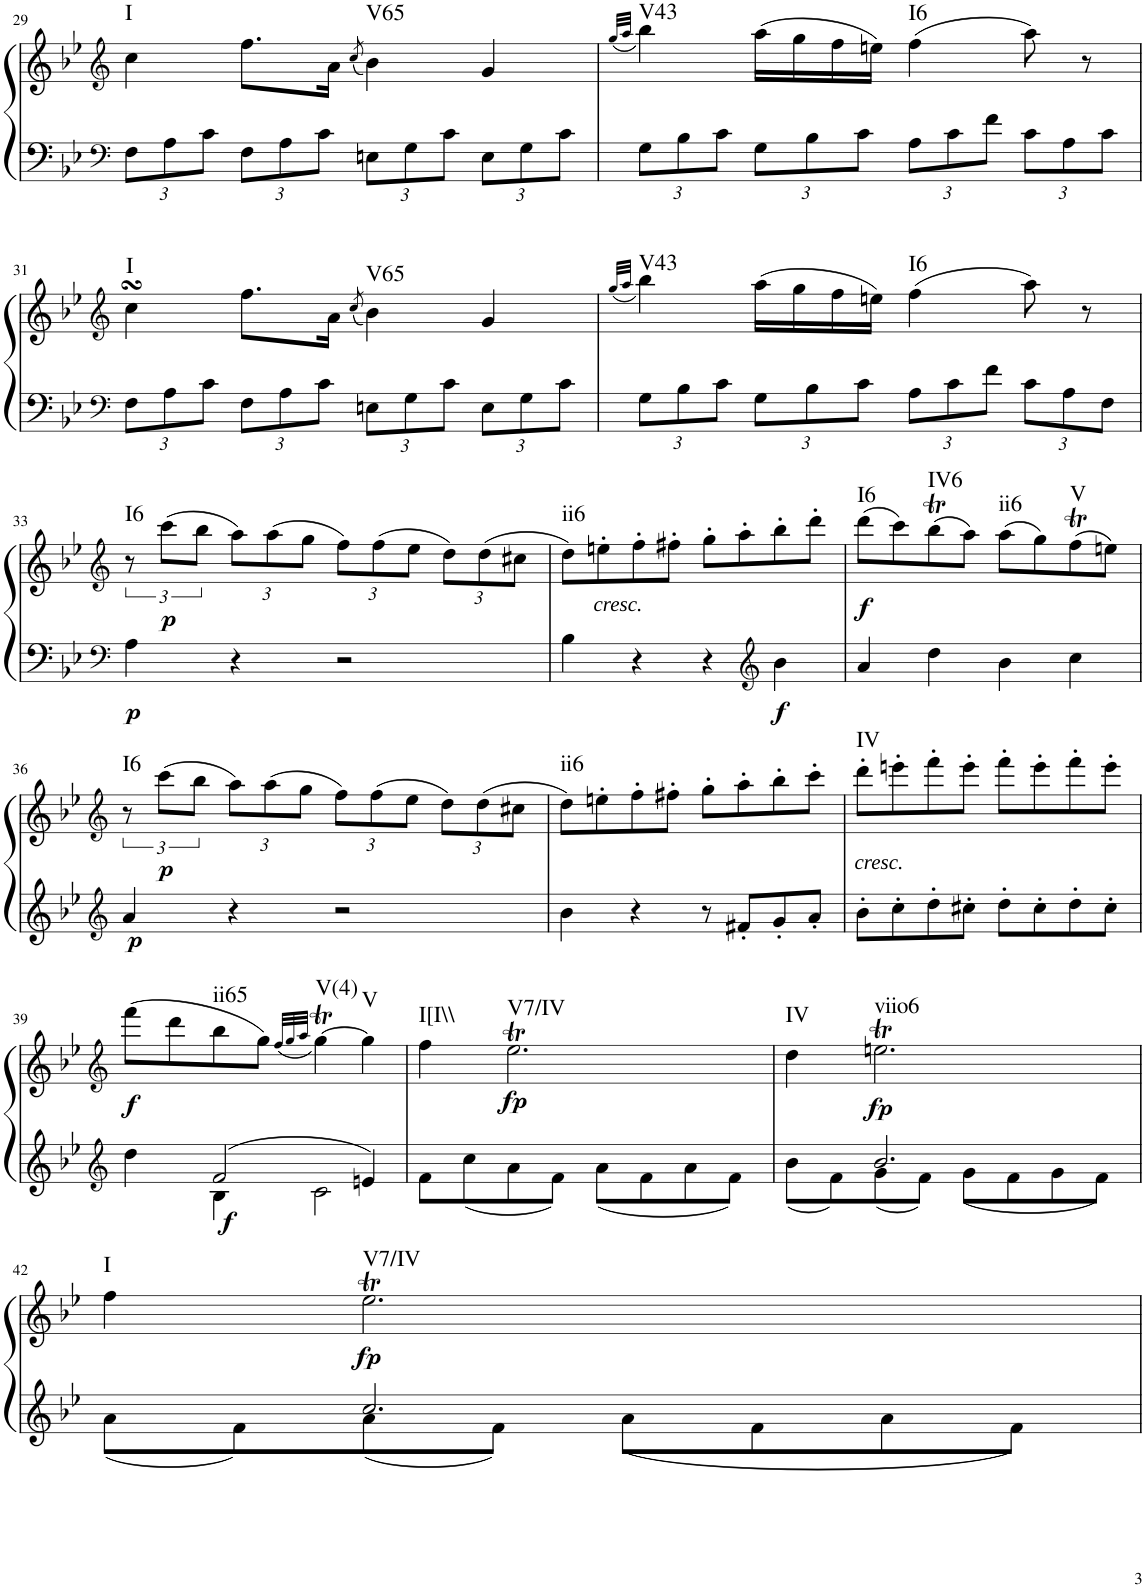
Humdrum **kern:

**kern	**kern	**dynam	**harte
*part1	*part1	*part1	*part1
*staff2	*staff1	*staff1/2	*
*I"Klavier linke Hand	*	*	*
!!LO:PB:g=z
*clefF4	*clefG2	*	*
*k[b-e-]	*k[b-e-]	*	*
*M2/2	*M2/2	*	*
*Xbrackettup	*	*	*
=29	=29	=29	=29
!	!	!	!LO:H:kt=I
12F\L	4cc\	.	N
12A\	.	.	.
12c\J	.	.	.
12F\L	8.ff\L	.	.
12A\	.	.	.
12c\J	.	.	.
.	16a\Jk	.	.
.	(8qcc/	.	.
!	!	!	!LO:H:kt=V65
12En\L	4b-\)	.	N
12G\	.	.	.
12c\J	.	.	.
12E\L	4g/	.	.
12G\	.	.	.
12c\J	.	.	.
=30	=30	=30	=30
.	(32qgg/LLL	.	.
.	32qaa/JJJ	.	.
!	!	!	!LO:H:kt=V43
12G\L	4bb-\)	.	N
12B-\	.	.	.
12c\J	.	.	.
12G\L	(16aa\LL	.	.
.	16gg\	.	.
12B-\	.	.	.
.	16ff\	.	.
12c\J	.	.	.
.	16een\JJ)	.	.
!	!	!	!LO:H:kt=I6
12A\L	(4ff\	.	N
12c\	.	.	.
12f\J	.	.	.
12c\L	8aa\)	.	.
12A\	.	.	.
.	8r	.	.
12c\J	.	.	.
!!LO:LB:g=z
=31	=31	=31	=31
*clefF4	*clefG2	*	*
!	!	!	!LO:H:kt=I
12F\L	4ccsSSS\	.	N
12A\	.	.	.
12c\J	.	.	.
12F\L	8.ff\L	.	.
12A\	.	.	.
12c\J	.	.	.
.	16a\Jk	.	.
.	(8qcc/	.	.
!	!	!	!LO:H:kt=V65
12En\L	4b-\)	.	N
12G\	.	.	.
12c\J	.	.	.
12E\L	4g/	.	.
12G\	.	.	.
12c\J	.	.	.
=32	=32	=32	=32
.	(32qgg/LLL	.	.
.	32qaa/JJJ	.	.
!	!	!	!LO:H:kt=V43
12G\L	4bb-\)	.	N
12B-\	.	.	.
12c\J	.	.	.
12G\L	(16aa\LL	.	.
.	16gg\	.	.
12B-\	.	.	.
.	16ff\	.	.
12c\J	.	.	.
.	16een\JJ)	.	.
!	!	!	!LO:H:kt=I6
12A\L	(4ff\	.	N
12c\	.	.	.
12f\J	.	.	.
12c\L	8aa\)	.	.
12A\	.	.	.
.	8r	.	.
12F\J	.	.	.
!!LO:LB:g=z
=33	=33	=33	=33
*clefF4	*clefG2	*	*
!	!	!LO:DY:b=2	!LO:H:kt=I6
4A\	12r	p	N
!	!	!LO:DY:b	!
.	(12ccc\L	p	.
.	12bb-\J	.	.
*	*Xbrackettup	*	*
4r	12aa\L)	.	.
.	(12aa\	.	.
.	12gg\J	.	.
2r	12ff\L)	.	.
.	(12ff\	.	.
.	12ee-\J	.	.
.	12dd\L)	.	.
.	(12dd\	.	.
.	12cc#X\J	.	.
=34	=34	=34	=34
!	!	!	!LO:H:kt=ii6
4B-\	8dd\L)	.	N
!	!LO:TX:b:i:t=cresc.	!	!
.	8een'\	.	.
4r	8ff'\	.	.
.	8ff#X'\J	.	.
4r	8gg'\L	.	.
.	8aa'\	.	.
*clefG2	*	*	*
!	!	!LO:DY:b=2	!
4b-\	8bb-'\	f	.
.	8ddd'\J	.	.
=35	=35	=35	=35
!	!	!LO:DY:b	!LO:H:kt=I6
4a/	(8ddd\L	f	N
.	8ccc\)	.	.
!	!	!	!LO:H:kt=IV6
4dd\	(8bb-T\	.	N
.	8aa\J)	.	.
!	!	!	!LO:H:kt=ii6
4b-\	(8aa\L	.	N
.	8gg\)	.	.
!	!	!	!LO:H:kt=V
4cc\	(8ffT\	.	N
.	8een\J)	.	.
!!LO:LB:g=z
=36	=36	=36	=36
*clefG2	*clefG2	*	*
*	*brackettup	*	*
!	!	!LO:DY:b=2	!LO:H:kt=I6
4a/	12r	p	N
!	!	!LO:DY:b	!
.	(12ccc\L	p	.
.	12bb-\J	.	.
*	*Xbrackettup	*	*
4r	12aa\L)	.	.
.	(12aa\	.	.
.	12gg\J	.	.
2r	12ff\L)	.	.
.	(12ff\	.	.
.	12ee-\J	.	.
.	12dd\L)	.	.
.	(12dd\	.	.
.	12cc#X\J	.	.
=37	=37	=37	=37
!	!	!	!LO:H:kt=ii6
4b-\	8dd\L)	.	N
.	8een'\	.	.
4r	8ff'\	.	.
.	8ff#X'\J	.	.
8r	8gg'\L	.	.
8f#X'/L	8aa'\	.	.
8g'/	8bb-'\	.	.
8a'/J	8ccc'\J	.	.
=38	=38	=38	=38
!	!LO:TX:b:i:t=cresc.	!	!LO:H:kt=IV
8b-'\L	8ddd'\L	.	N
8cc'\	8eeen'\	.	.
8dd'\	8fff'\	.	.
8cc#X'\J	8eee'\J	.	.
8dd'\L	8fff'\L	.	.
8cc#'\	8eee'\	.	.
8dd'\	8fff'\	.	.
8cc#'\J	8eee'\J	.	.
!!LO:LB:g=z
=39	=39	=39	=39
*clefG2	*clefG2	*	*
*^	*	*	*
!	!	!	!LO:DY:b	!
4ryy	4dd\	(8fff\L	f	.
.	.	8ddd\	.	.
!	!	!	!LO:DY:b=2	!LO:H:kt=ii65
2f/	4B-\	8bb-\	f	N
.	.	8gg\J)	.	.
.	.	(32qff/LLL	.	.
.	.	32qgg/	.	.
.	.	32qaa/JJJ	.	.
!	!	!	!	!LO:H:kt=V(4)
.	2c\	[4ggT\)	.	N
!	!	!	!	!LO:H:kt=V
4en/	.	4gg\]	.	N
=40	=40	=40	=40	=40
!	!	!	!	!LO:H:kt=I[I\\
1ryy	8f\L	4ff\	.	N
.	8cc\	.	.	.
!	!	!	!LO:DY:b	!LO:H:kt=V7/IV
.	8a\	2.ee-T\	fp	N
.	8f\J	.	.	.
.	8a\L	.	.	.
.	8f\	.	.	.
.	8a\	.	.	.
.	8f\J	.	.	.
=41	=41	=41	=41	=41
!	!	!	!	!LO:H:kt=IV
4ryy	8b-\L	4dd\	.	N
.	8f\	.	.	.
!	!	!	!LO:DY:b	!LO:H:kt=viio6
2.b-/	8g\	2.eent\	fp	N
.	8f\J	.	.	.
.	8g\L	.	.	.
.	8f\	.	.	.
.	8g\	.	.	.
.	8f\J	.	.	.
!!LO:LB:g=z
=42	=42	=42	=42	=42
!	!	!	!	!LO:H:kt=I
4ryy	8a\L	4ff\	.	N
.	8f\	.	.	.
!	!	!	!LO:DY:b	!LO:H:kt=V7/IV
2.cc/	8a\	2.ee-T\	fp	N
.	8f\J	.	.	.
.	8a\L	.	.	.
.	8f\	.	.	.
.	8a\	.	.	.
.	8f\J	.	.	.
*v	*v	*	*	*
=	=	=	=
*-	*-	*-	*-
